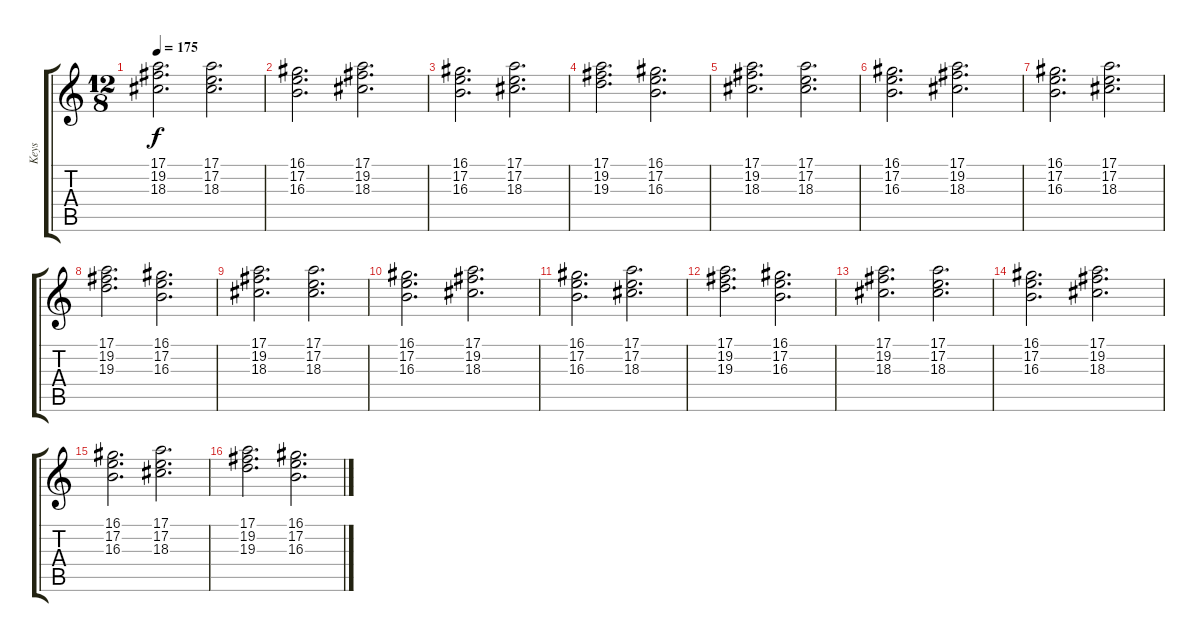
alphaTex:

\track ("Keys" "Keys") {instrument synthstrings1}
\staff {score tabs}
\tuning (E4 B3 G3 D3 A2 E2) {hide}
\ts (12 8)
\tempo 175
\clef g2
\ks c
(17.1 19.2 18.3).2{d dy f} (17.1 17.2 18.3).2{d} |
(16.1 17.2 16.3).2{d} (17.1 19.2 18.3).2{d} |
(16.1 17.2 16.3).2{d} (17.1 17.2 18.3).2{d} |
(17.1 19.2 19.3).2{d} (16.1 17.2 16.3).2{d} |
(17.1 19.2 18.3).2{d} (17.1 17.2 18.3).2{d} |
(16.1 17.2 16.3).2{d} (17.1 19.2 18.3).2{d} |
(16.1 17.2 16.3).2{d} (17.1 17.2 18.3).2{d} |
(17.1 19.2 19.3).2{d} (16.1 17.2 16.3).2{d} |
(17.1 19.2 18.3).2{d} (17.1 17.2 18.3).2{d} |
(16.1 17.2 16.3).2{d} (17.1 19.2 18.3).2{d} |
(16.1 17.2 16.3).2{d} (17.1 17.2 18.3).2{d} |
(17.1 19.2 19.3).2{d} (16.1 17.2 16.3).2{d} |
(17.1 19.2 18.3).2{d} (17.1 17.2 18.3).2{d} |
(16.1 17.2 16.3).2{d} (17.1 19.2 18.3).2{d} |
(16.1 17.2 16.3).2{d} (17.1 17.2 18.3).2{d} |
(17.1 19.2 19.3).2{d} (16.1 17.2 16.3).2{d}
